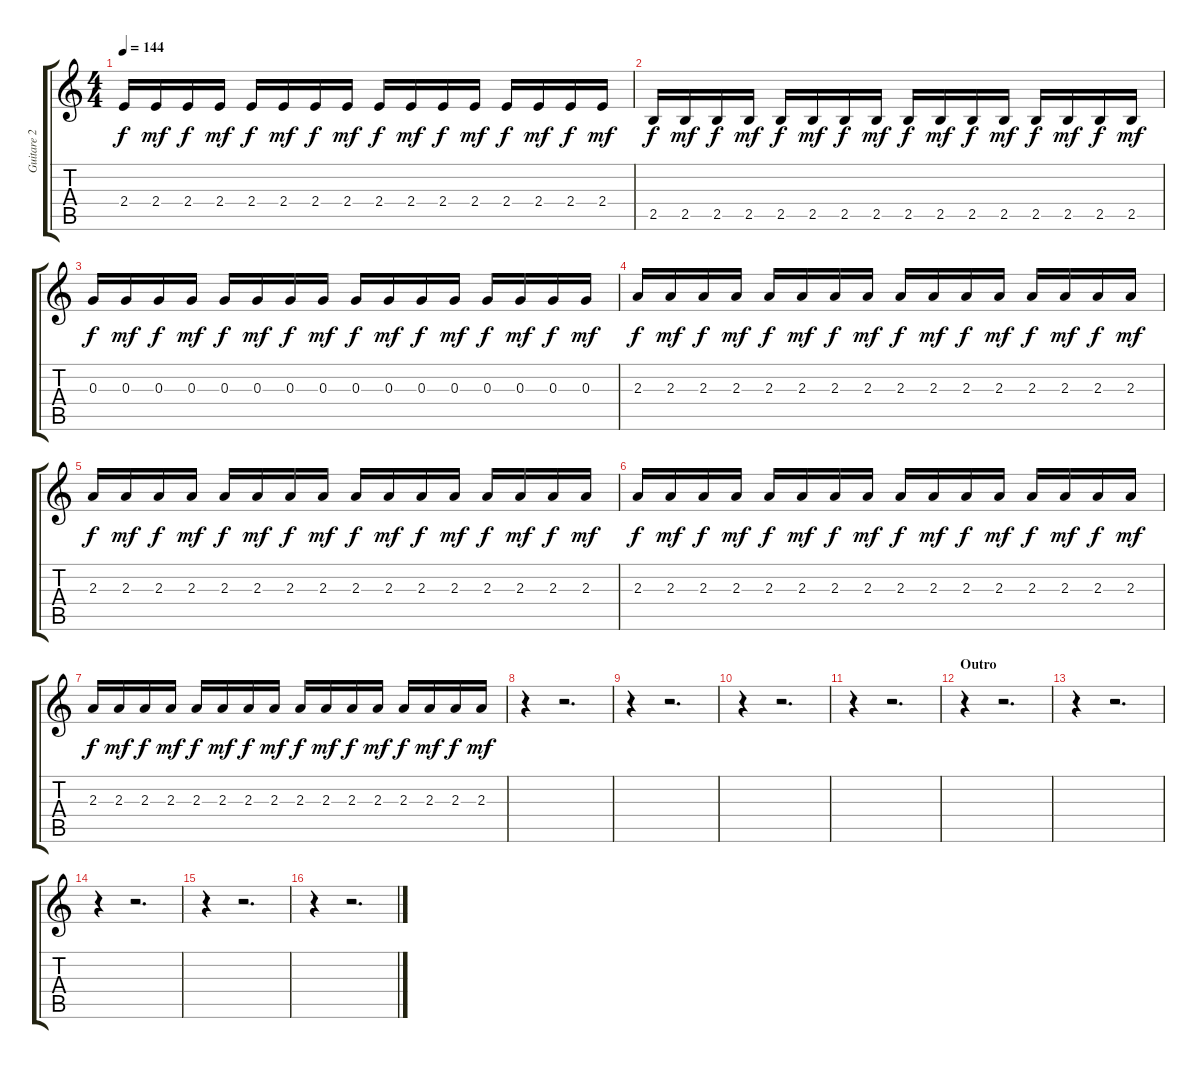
\track ("Guitare 2 (interlude)" "Guitare 2 ") {instrument electricguitarmuted}
\staff {score tabs}
\tuning (E4 B3 G3 D3 A2 E2) {hide}
\ts (4 4)
\tempo 144
\clef g2
\ks c
2.4.16{dy f} 2.4.16{dy mf} 2.4.16{dy f} 2.4.16{dy mf} 2.4.16{dy f} 2.4.16{dy mf} 2.4.16{dy f} 2.4.16{dy mf} 2.4.16{dy f} 2.4.16{dy mf} 2.4.16{dy f} 2.4.16{dy mf} 2.4.16{dy f} 2.4.16{dy mf} 2.4.16{dy f} 2.4.16{dy mf} |
2.5.16{dy f} 2.5.16{dy mf} 2.5.16{dy f} 2.5.16{dy mf} 2.5.16{dy f} 2.5.16{dy mf} 2.5.16{dy f} 2.5.16{dy mf} 2.5.16{dy f} 2.5.16{dy mf} 2.5.16{dy f} 2.5.16{dy mf} 2.5.16{dy f} 2.5.16{dy mf} 2.5.16{dy f} 2.5.16{dy mf} |
0.3.16{dy f} 0.3.16{dy mf} 0.3.16{dy f} 0.3.16{dy mf} 0.3.16{dy f} 0.3.16{dy mf} 0.3.16{dy f} 0.3.16{dy mf} 0.3.16{dy f} 0.3.16{dy mf} 0.3.16{dy f} 0.3.16{dy mf} 0.3.16{dy f} 0.3.16{dy mf} 0.3.16{dy f} 0.3.16{dy mf} |
2.3.16{dy f} 2.3.16{dy mf} 2.3.16{dy f} 2.3.16{dy mf} 2.3.16{dy f} 2.3.16{dy mf} 2.3.16{dy f} 2.3.16{dy mf} 2.3.16{dy f} 2.3.16{dy mf} 2.3.16{dy f} 2.3.16{dy mf} 2.3.16{dy f} 2.3.16{dy mf} 2.3.16{dy f} 2.3.16{dy mf} |
2.3.16{dy f} 2.3.16{dy mf} 2.3.16{dy f} 2.3.16{dy mf} 2.3.16{dy f} 2.3.16{dy mf} 2.3.16{dy f} 2.3.16{dy mf} 2.3.16{dy f} 2.3.16{dy mf} 2.3.16{dy f} 2.3.16{dy mf} 2.3.16{dy f} 2.3.16{dy mf} 2.3.16{dy f} 2.3.16{dy mf} |
2.3.16{dy f} 2.3.16{dy mf} 2.3.16{dy f} 2.3.16{dy mf} 2.3.16{dy f} 2.3.16{dy mf} 2.3.16{dy f} 2.3.16{dy mf} 2.3.16{dy f} 2.3.16{dy mf} 2.3.16{dy f} 2.3.16{dy mf} 2.3.16{dy f} 2.3.16{dy mf} 2.3.16{dy f} 2.3.16{dy mf} |
2.3.16{dy f} 2.3.16{dy mf} 2.3.16{dy f} 2.3.16{dy mf} 2.3.16{dy f} 2.3.16{dy mf} 2.3.16{dy f} 2.3.16{dy mf} 2.3.16{dy f} 2.3.16{dy mf} 2.3.16{dy f} 2.3.16{dy mf} 2.3.16{dy f} 2.3.16{dy mf} 2.3.16{dy f} 2.3.16{dy mf} |
r.4 r.2{d} |
r.4 r.2{d} |
r.4 r.2{d} |
r.4 r.2{d} |
\section ("" "Outro")
r.4 r.2{d} |
r.4 r.2{d} |
r.4 r.2{d} |
r.4 r.2{d} |
r.4 r.2{d}
